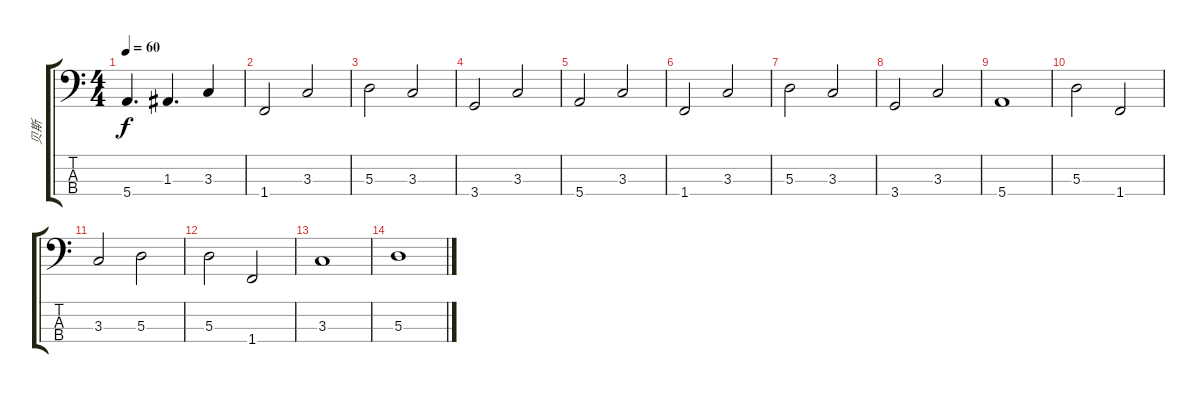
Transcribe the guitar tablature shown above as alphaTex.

\track ("贝斯" "贝斯") {instrument electricbassfinger}
\staff {score tabs}
\tuning (G2 D2 A1 E1) {hide}
\ts (4 4)
\tempo 60
\clef f4
\ks c
5.4.4{d dy f} 1.3.4{d} 3.3.4 |
1.4.2 3.3.2 |
5.3.2 3.3.2 |
3.4.2{txt ""} 3.3.2 |
5.4.2 3.3.2 |
1.4.2 3.3.2 |
5.3.2 3.3.2 |
3.4.2 3.3.2 |
5.4.1 |
5.3.2 1.4.2 |
3.3.2 5.3.2 |
5.3.2 1.4.2 |
3.3.1 |
5.3.1
